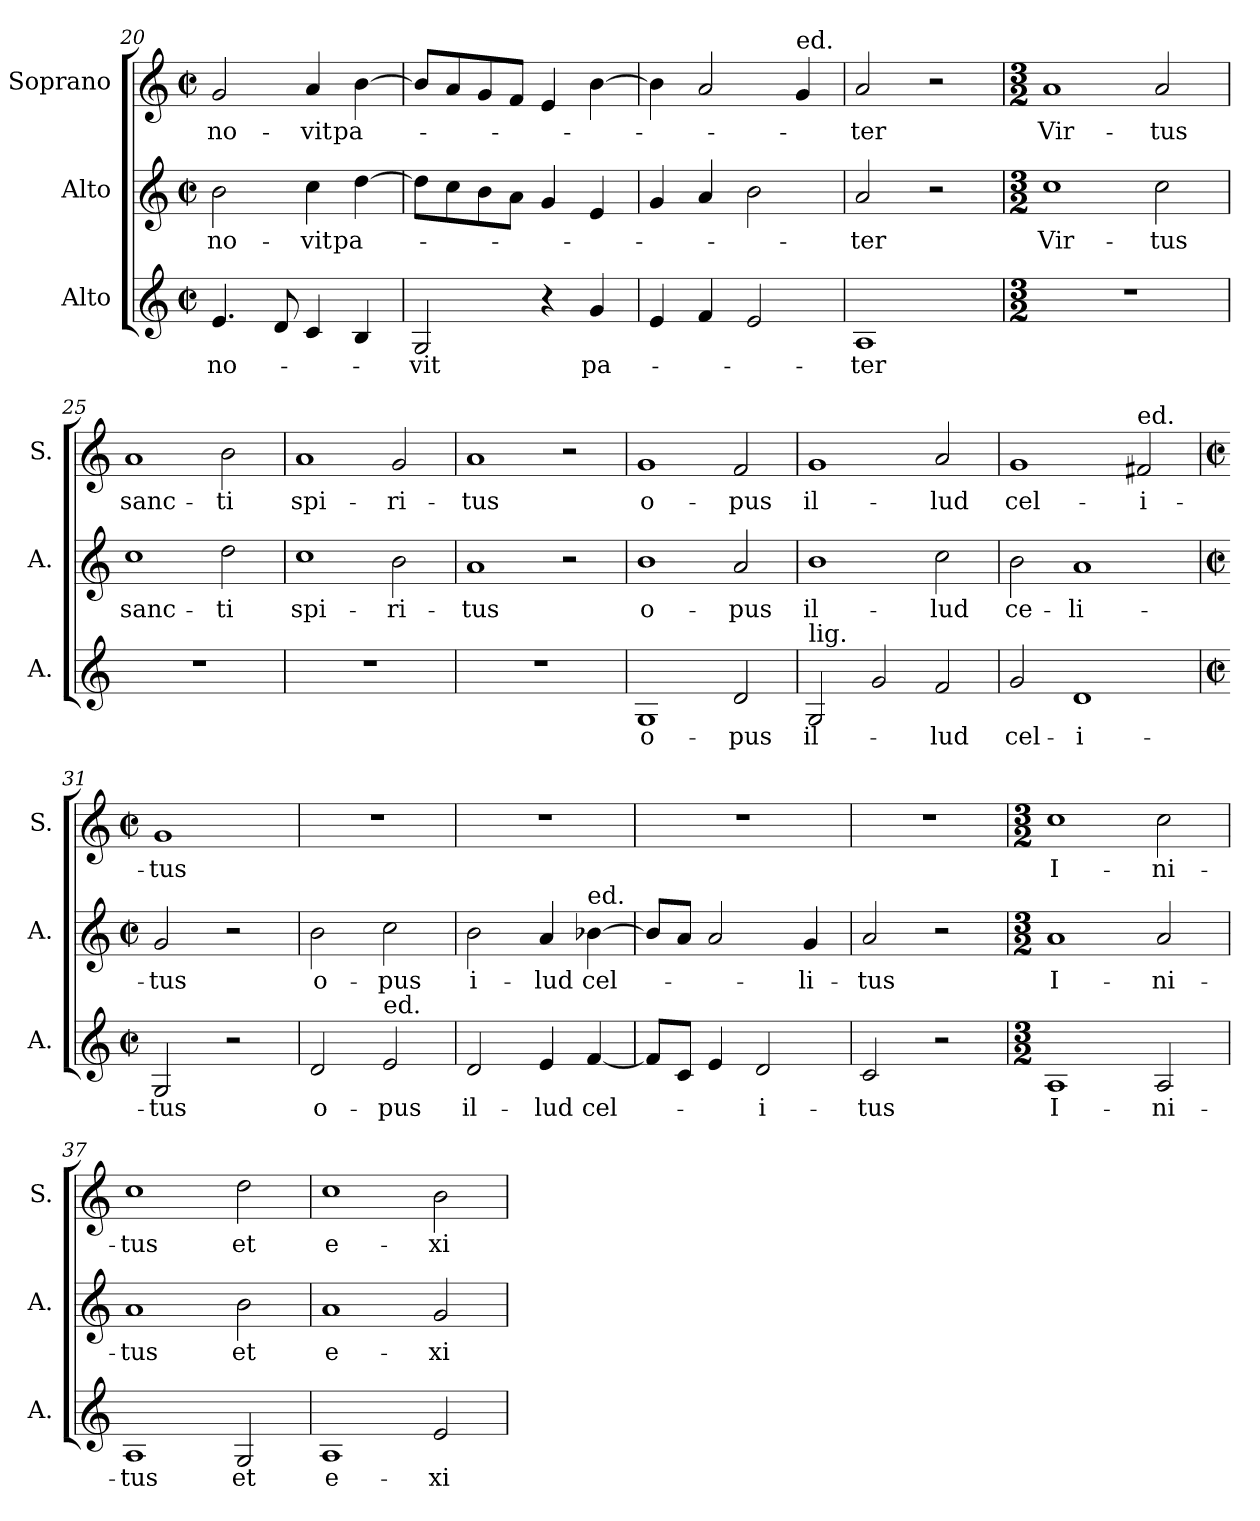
**kern	**text	**kern	**text	**kern	**text
*part3	*part3	*part2	*part2	*part1	*part1
*staff3	*staff3	*staff2	*staff2	*staff1	*staff1
*I"Alto	*	*I"Alto	*	*I"Soprano	*
*I'A.	*	*I'A.	*	*I'S.	*
*clefG2	*	*clefG2	*	*clefG2	*
*k[]	*	*k[]	*	*k[]	*
*M2/2	*	*M2/2	*	*M2/2	*
*met(c|)	*	*met(c|)	*	*met(c|)	*
=20	=20	=20	=20	=20	=20
!	!LO:LY:b	!	!LO:LY:b	!	!LO:LY:b
4.e/	no-	2b\	no-	2g/	no-
8d/	.	.	.	.	.
!	!	!	!LO:LY:b	!	!LO:LY:b
4c/	.	4cc\	-vit	4a/	-vit
!	!	!	!LO:LY:b	!	!LO:LY:b
4B/	.	[4dd\	pa-	[4b\	pa-
=21	=21	=21	=21	=21	=21
!	!LO:LY:b	!	!	!	!
2G/	-vit	8dd\L]	.	8b/L]	.
.	.	8cc\	.	8a/	.
.	.	8b\	.	8g/	.
.	.	8a\J	.	8f/J	.
4r	.	4g/	.	4e/	.
!	!LO:LY:b	!	!	!	!
4g/	pa-	4e/	.	[4b\	.
=22	=22	=22	=22	=22	=22
4e/	.	4g/	.	4b\]	.
4f/	.	4a/	.	2a/	.
2e/	.	2b\	.	.	.
!	!	!	!	!LO:TX:a:t=ed.	!
.	.	.	.	4g/	.
=23	=23	=23	=23	=23	=23
!	!LO:LY:b	!	!LO:LY:b	!	!LO:LY:b
1A	-ter	2a/	-ter	2a/	-ter
.	.	2r	.	2r	.
=24	=24	=24	=24	=24	=24
*M3/2	*	*M3/2	*	*M3/2	*
!	!	!	!LO:LY:b	!	!LO:LY:b
1.r	.	1cc	Vir-	1a	Vir-
!	!	!	!LO:LY:b	!	!LO:LY:b
.	.	2cc\	-tus	2a/	-tus
=25	=25	=25	=25	=25	=25
!	!	!	!LO:LY:b	!	!LO:LY:b
1.r	.	1cc	sanc-	1a	sanc-
!	!	!	!LO:LY:b	!	!LO:LY:b
.	.	2dd\	-ti	2b\	-ti
=26	=26	=26	=26	=26	=26
!	!	!	!LO:LY:b	!	!LO:LY:b
1.r	.	1cc	spi-	1a	spi-
!	!	!	!LO:LY:b	!	!LO:LY:b
.	.	2b\	-ri-	2g/	-ri-
=27	=27	=27	=27	=27	=27
!	!	!	!LO:LY:b	!	!LO:LY:b
1.r	.	1a	-tus	1a	-tus
.	.	2r	.	2r	.
=28	=28	=28	=28	=28	=28
!	!LO:LY:b	!	!LO:LY:b	!	!LO:LY:b
1G	o-	1b	o-	1g	o-
!	!LO:LY:b	!	!LO:LY:b	!	!LO:LY:b
2d/	-pus	2a/	-pus	2f/	-pus
=29	=29	=29	=29	=29	=29
!LO:TX:a:t=lig.	!	!	!	!	!
!	!LO:LY:b	!	!LO:LY:b	!	!LO:LY:b
2G/	il-	1b	il-	1g	il-
2g/	.	.	.	.	.
!	!LO:LY:b	!	!LO:LY:b	!	!LO:LY:b
2f/	-lud	2cc\	-lud	2a/	-lud
=30	=30	=30	=30	=30	=30
!	!LO:LY:b	!	!LO:LY:b	!	!LO:LY:b
2g/	cel-	2b\	ce-	1g	cel-
!	!LO:LY:b	!	!LO:LY:b	!	!
1d	-i-	1a	-li-	.	.
!	!	!	!	!LO:TX:a:t=ed.	!
!	!	!	!	!	!LO:LY:b
.	.	.	.	2f#X/	-i-
=31	=31	=31	=31	=31	=31
*M2/2	*	*M2/2	*	*M2/2	*
*met(c|)	*	*met(c|)	*	*met(c|)	*
!	!LO:LY:b	!	!LO:LY:b	!	!LO:LY:b
2G/	-tus	2g/	-tus	1g	-tus
2r	.	2r	.	.	.
=32	=32	=32	=32	=32	=32
!	!LO:LY:b	!	!LO:LY:b	!	!
2d/	o-	2b\	o-	1r	.
!LO:TX:a:t=ed.	!	!	!	!	!
!	!LO:LY:b	!	!LO:LY:b	!	!
2e/	-pus	2cc\	-pus	.	.
=33	=33	=33	=33	=33	=33
!	!LO:LY:b	!	!LO:LY:b	!	!
2d/	il-	2b\	i-	1r	.
!	!LO:LY:b	!	!LO:LY:b	!	!
4e/	-lud	4a/	-lud	.	.
!	!	!LO:TX:a:t=ed.	!	!	!
!	!LO:LY:b	!	!LO:LY:b	!	!
[4f/	cel-	[4b-X\	cel-	.	.
=34	=34	=34	=34	=34	=34
8f/L]	.	8b-/L]	.	1r	.
8c/J	.	8a/J	.	.	.
4e/	.	2a/	.	.	.
!	!LO:LY:b	!	!	!	!
2d/	-i-	.	.	.	.
!	!	!	!LO:LY:b	!	!
.	.	4g/	-li-	.	.
=35	=35	=35	=35	=35	=35
!	!LO:LY:b	!	!LO:LY:b	!	!
2c/	-tus	2a/	-tus	1r	.
2r	.	2r	.	.	.
=36	=36	=36	=36	=36	=36
*M3/2	*	*M3/2	*	*M3/2	*
!	!LO:LY:b	!	!LO:LY:b	!	!LO:LY:b
1A	I-	1a	I-	1cc	I-
!	!LO:LY:b	!	!LO:LY:b	!	!LO:LY:b
2A/	-ni-	2a/	-ni-	2cc\	-ni-
=37	=37	=37	=37	=37	=37
!	!LO:LY:b	!	!LO:LY:b	!	!LO:LY:b
1A	-tus	1a	-tus	1cc	-tus
!	!LO:LY:b	!	!LO:LY:b	!	!LO:LY:b
2G/	et	2b\	et	2dd\	et
=38	=38	=38	=38	=38	=38
!	!LO:LY:b	!	!LO:LY:b	!	!LO:LY:b
1A	e-	1a	e-	1cc	e-
!	!LO:LY:b	!	!LO:LY:b	!	!LO:LY:b
2e/	-xi-	2g/	-xi-	2b\	-xi-
=	=	=	=	=	=
*-	*-	*-	*-	*-	*-
